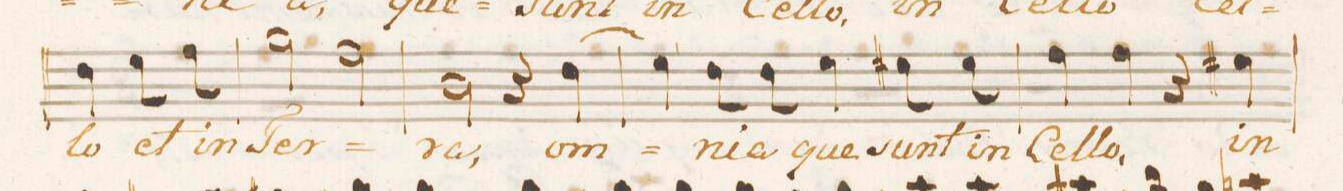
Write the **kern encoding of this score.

**kern	**text
*I"Soprano.	*
*clefC1	*
*k[]	*
*met(C.)	*
*M4/4	*
4b\	-lo
8cc\	et
8dd\	in
=21	=21
2ee\	Ter-
2dd\	.
=22	=22
2g\	-ra,
4r	.
(>4b\	om-
=23	=23
4cc\)	.
8b\	-ni-
8b\	-a
4cc\	que
8cc#X\	sunt
8cc#\	in
=24	=24
4dd\	Cel-
4dd\	-lo,
4r	.
4cc#X\	in
=25	=25
*-	*-
